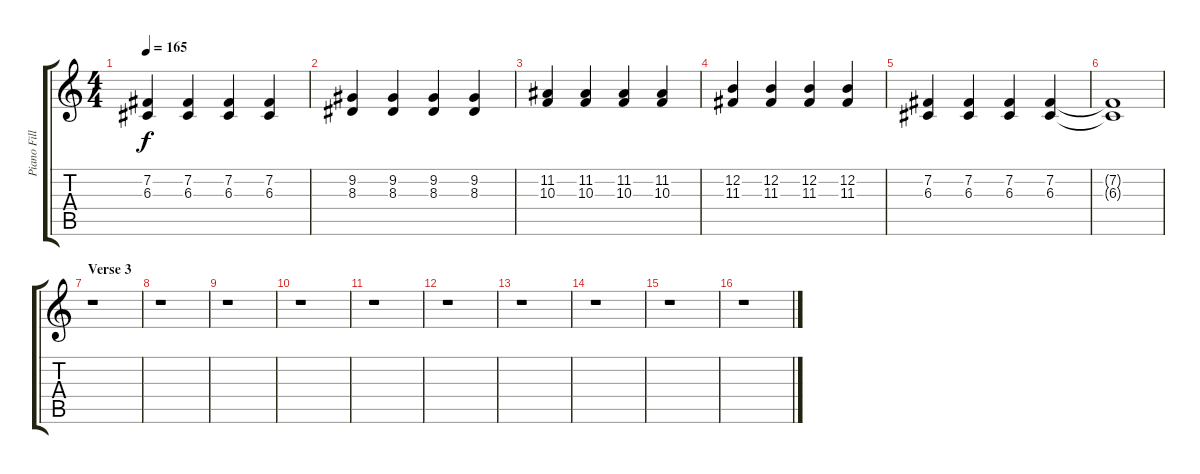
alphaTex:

\track ("Piano Fills" "Piano Fill") {instrument acousticgrandpiano}
\staff {score tabs}
\tuning (E4 B3 G3 D3 A2 E2) {hide}
\ts (4 4)
\tempo 165
\clef g2
\ks c
(7.2 6.3).4{dy f} (7.2 6.3).4 (7.2 6.3).4 (7.2 6.3).4 |
(9.2 8.3).4 (9.2 8.3).4 (9.2 8.3).4 (9.2 8.3).4 |
(11.2 10.3).4 (11.2 10.3).4 (11.2 10.3).4 (11.2 10.3).4 |
(12.2 11.3).4 (12.2 11.3).4 (12.2 11.3).4 (12.2 11.3).4 |
(7.2 6.3).4 (7.2 6.3).4 (7.2 6.3).4 (7.2 6.3).4 |
(7.2{t} 6.3{t}).1 |
\section ("" "Verse 3")
r.1 |
r.1 |
r.1 |
r.1 |
r.1 |
r.1 |
r.1 |
r.1 |
r.1 |
r.1
